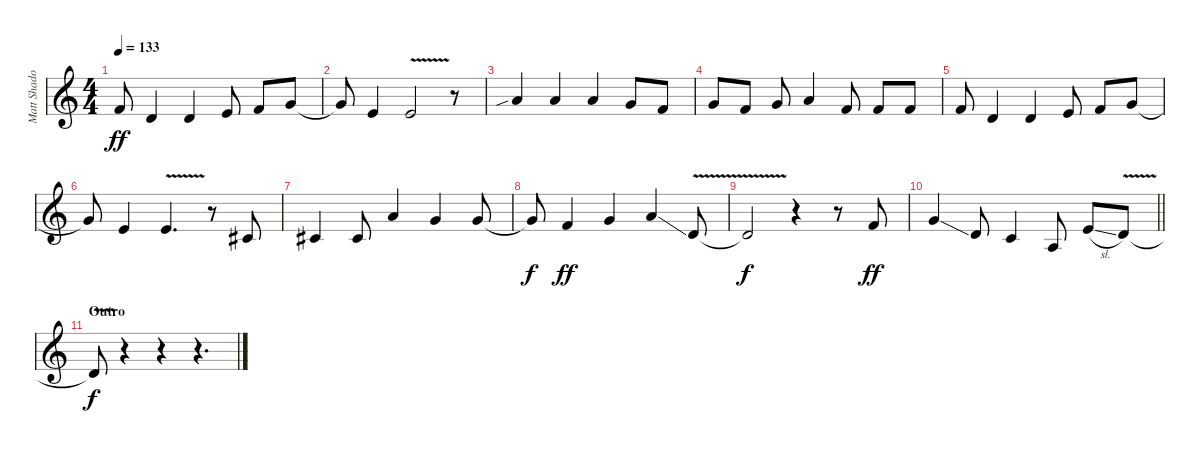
\track ("Matt Shadows [Vocals]" "Matt Shado") {instrument clarinet}
\staff {score}
\tuning (E4 B3 G3 D3 A2 E2) {hide}
\ts (4 4)
\tempo 133
\clef g2
\ks c
1.1.8{dy ff} 3.2.4 3.2.4 0.1.8 1.1.8 3.1.8 |
3.1{t}.8 0.1.4 0.1{v}.2 r.8 |
5.1{sib}.4 5.1.4 5.1.4 3.1.8 1.1.8 |
3.1.8 1.1.8 3.1.8 5.1.4 1.1.8 1.1.8 1.1.8 |
1.1.8 3.2.4 3.2.4 0.1.8 1.1.8 3.1.8 |
3.1{t}.8 0.1.4 0.1{v}.4{d} r.8 2.2.8 |
2.2.4 2.2.8 5.1.4 3.1.4 3.1.8 |
3.1{t}.8{dy f} 1.1.4{dy ff} 3.1.4 10.2{ss}.4 3.2{v}.8 |
3.2{t}.2{dy f} r.4 r.8 1.1.8{dy ff} |
\barLineRight lightlight
8.2{ss}.4 3.2.8 1.2.4 2.3.8 5.2{sl}.8 3.2{v}.8 |
\section ("" "Outro")
3.2{t}.8{dy f} r.4 r.4 r.4{d}
